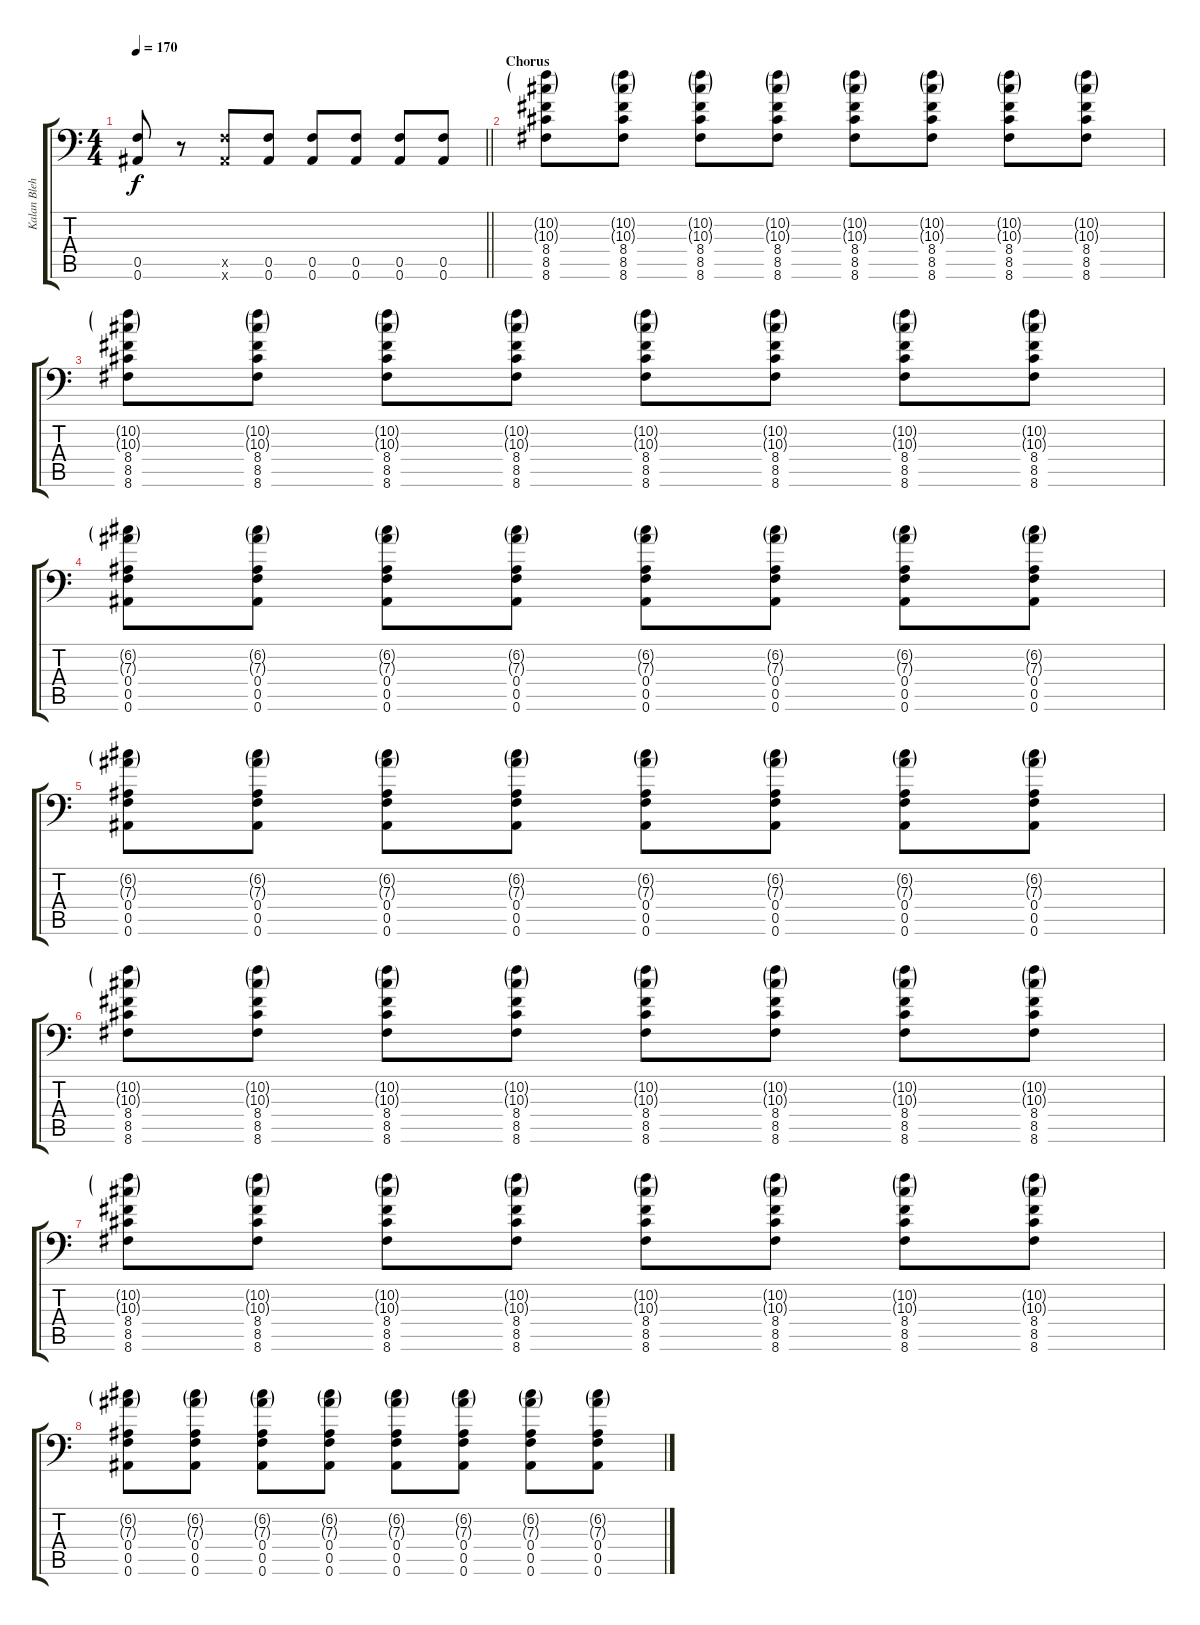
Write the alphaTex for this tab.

\track ("Kalan Blehm - Rhythm" "Kalan Bleh") {instrument distortionguitar}
\staff {score tabs}
\tuning (C4 G3 Eb3 Bb2 F2 Bb1) {hide}
\ts (4 4)
\tempo 170
\clef f4
\barLineRight lightlight
\ks c
(0.5 0.6).8{dy f} r.8 (0.5{x} 0.6{x}).8 (0.5 0.6).8 (0.5 0.6).8 (0.5 0.6).8 (0.5 0.6).8 (0.5 0.6).8 |
\section ("" "Chorus")
(10.2{g} 10.3{g} 8.4 8.5 8.6).8 (10.2{g} 10.3{g} 8.4 8.5 8.6).8 (10.2{g} 10.3{g} 8.4 8.5 8.6).8 (10.2{g} 10.3{g} 8.4 8.5 8.6).8 (10.2{g} 10.3{g} 8.4 8.5 8.6).8 (10.2{g} 10.3{g} 8.4 8.5 8.6).8 (10.2{g} 10.3{g} 8.4 8.5 8.6).8 (10.2{g} 10.3{g} 8.4 8.5 8.6).8 |
(10.2{g} 10.3{g} 8.4 8.5 8.6).8 (10.2{g} 10.3{g} 8.4 8.5 8.6).8 (10.2{g} 10.3{g} 8.4 8.5 8.6).8 (10.2{g} 10.3{g} 8.4 8.5 8.6).8 (10.2{g} 10.3{g} 8.4 8.5 8.6).8 (10.2{g} 10.3{g} 8.4 8.5 8.6).8 (10.2{g} 10.3{g} 8.4 8.5 8.6).8 (10.2{g} 10.3{g} 8.4 8.5 8.6).8 |
(6.2{g} 7.3{g} 0.4 0.5 0.6).8 (6.2{g} 7.3{g} 0.4 0.5 0.6).8 (6.2{g} 7.3{g} 0.4 0.5 0.6).8 (6.2{g} 7.3{g} 0.4 0.5 0.6).8 (6.2{g} 7.3{g} 0.4 0.5 0.6).8 (6.2{g} 7.3{g} 0.4 0.5 0.6).8 (6.2{g} 7.3{g} 0.4 0.5 0.6).8 (6.2{g} 7.3{g} 0.4 0.5 0.6).8 |
(6.2{g} 7.3{g} 0.4 0.5 0.6).8 (6.2{g} 7.3{g} 0.4 0.5 0.6).8 (6.2{g} 7.3{g} 0.4 0.5 0.6).8 (6.2{g} 7.3{g} 0.4 0.5 0.6).8 (6.2{g} 7.3{g} 0.4 0.5 0.6).8 (6.2{g} 7.3{g} 0.4 0.5 0.6).8 (6.2{g} 7.3{g} 0.4 0.5 0.6).8 (6.2{g} 7.3{g} 0.4 0.5 0.6).8 |
(10.2{g} 10.3{g} 8.4 8.5 8.6).8 (10.2{g} 10.3{g} 8.4 8.5 8.6).8 (10.2{g} 10.3{g} 8.4 8.5 8.6).8 (10.2{g} 10.3{g} 8.4 8.5 8.6).8 (10.2{g} 10.3{g} 8.4 8.5 8.6).8 (10.2{g} 10.3{g} 8.4 8.5 8.6).8 (10.2{g} 10.3{g} 8.4 8.5 8.6).8 (10.2{g} 10.3{g} 8.4 8.5 8.6).8 |
(10.2{g} 10.3{g} 8.4 8.5 8.6).8 (10.2{g} 10.3{g} 8.4 8.5 8.6).8 (10.2{g} 10.3{g} 8.4 8.5 8.6).8 (10.2{g} 10.3{g} 8.4 8.5 8.6).8 (10.2{g} 10.3{g} 8.4 8.5 8.6).8 (10.2{g} 10.3{g} 8.4 8.5 8.6).8 (10.2{g} 10.3{g} 8.4 8.5 8.6).8 (10.2{g} 10.3{g} 8.4 8.5 8.6).8 |
(6.2{g} 7.3{g} 0.4 0.5 0.6).8 (6.2{g} 7.3{g} 0.4 0.5 0.6).8 (6.2{g} 7.3{g} 0.4 0.5 0.6).8 (6.2{g} 7.3{g} 0.4 0.5 0.6).8 (6.2{g} 7.3{g} 0.4 0.5 0.6).8 (6.2{g} 7.3{g} 0.4 0.5 0.6).8 (6.2{g} 7.3{g} 0.4 0.5 0.6).8 (6.2{g} 7.3{g} 0.4 0.5 0.6).8
